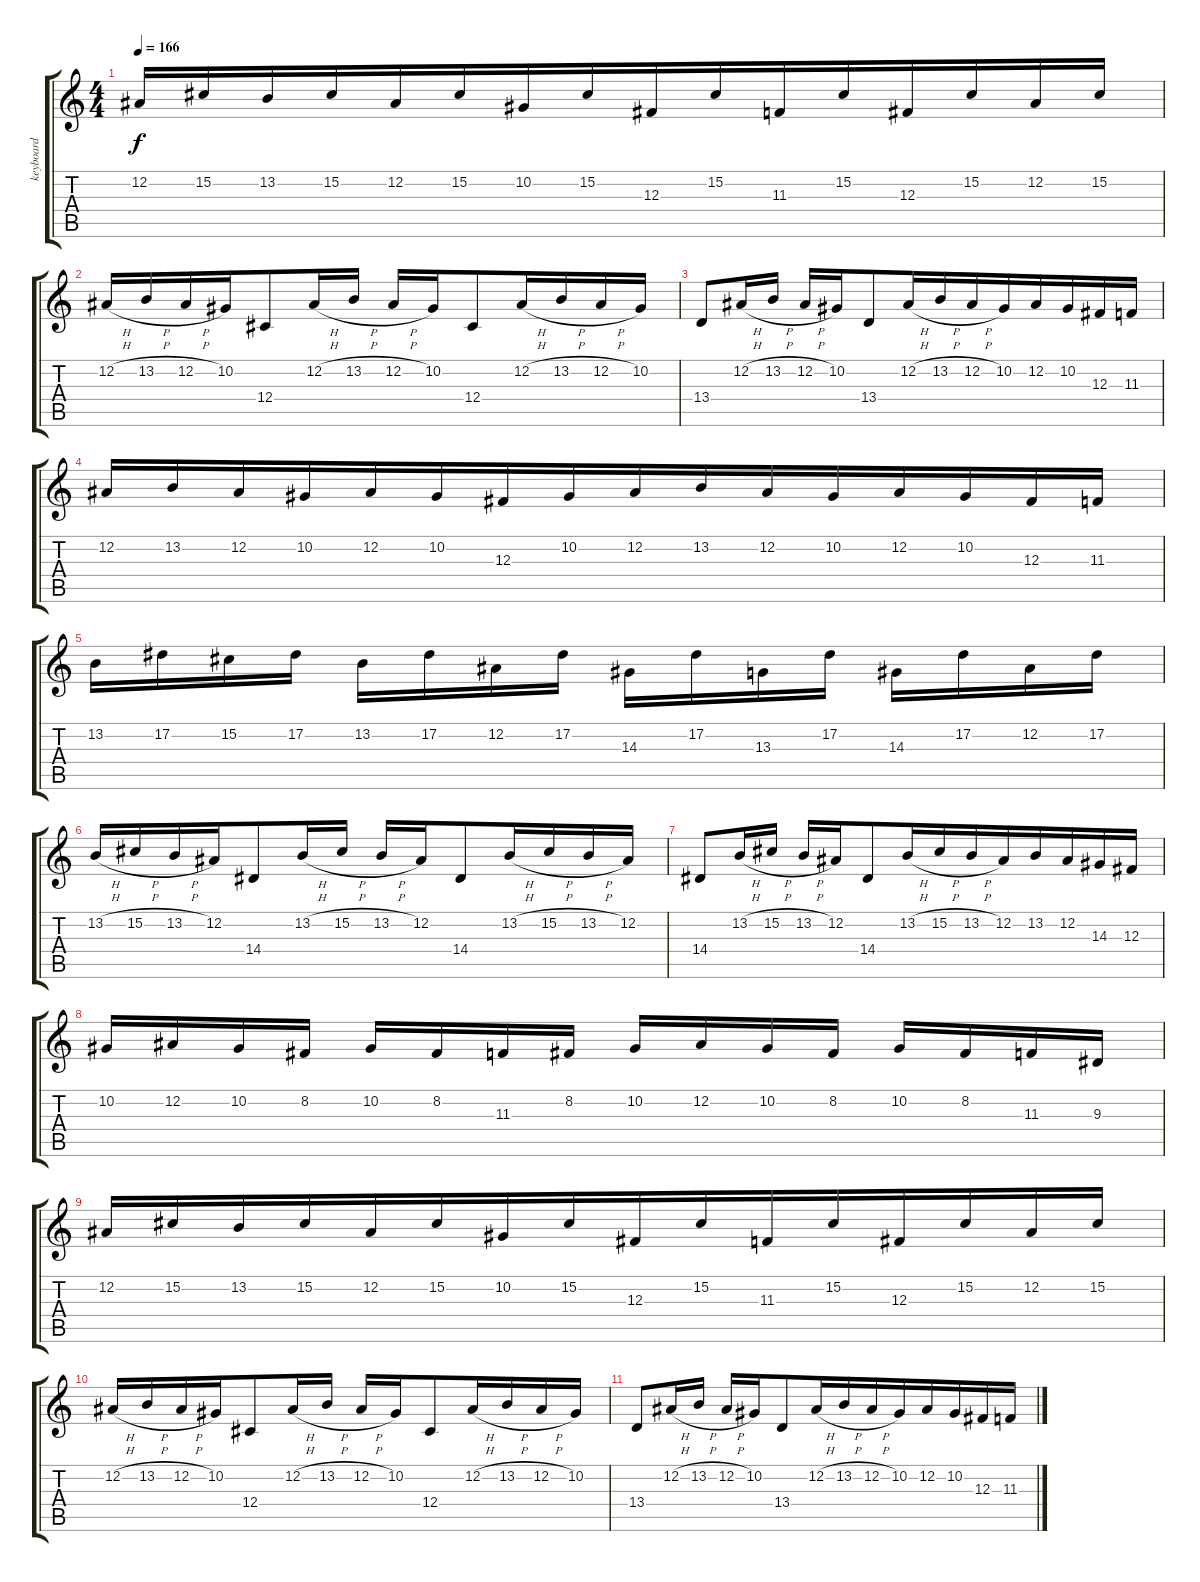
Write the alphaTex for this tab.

\track ("keyboard" "keyboard") {instrument lead1square}
\staff {score tabs}
\tuning (Eb4 Bb3 Gb3 Db3 Ab2 Eb2) {hide}
\ts (4 4)
\tempo 166
\clef g2
\ks c
12.2.16{dy f} 15.2.16{beam merge} 13.2.16{beam merge} 15.2.16{beam merge} 12.2.16 15.2.16 10.2.16 15.2.16{beam merge} 12.3.16{beam merge} 15.2.16 11.3.16{beam merge} 15.2.16{beam merge} 12.3.16 15.2.16 12.2.16 15.2.16 |
12.2{h}.16 13.2{h}.16 12.2{h}.16 10.2.16{beam merge} 12.4.8{beam merge} 12.2{h}.16 13.2{h}.16 12.2{h}.16 10.2.16{beam merge} 12.4.8{beam merge} 12.2{h}.16 13.2{h}.16 12.2{h}.16 10.2.16 |
13.4.8{beam merge} 12.2{h}.16 13.2{h}.16 12.2{h}.16 10.2.16{beam merge} 13.4.8{beam merge} 12.2{h}.16 13.2{h}.16 12.2{h}.16 10.2.16{beam merge} 12.2.16{beam merge} 10.2.16 12.3.16{beam merge} 11.3.16 |
12.2.16 13.2.16 12.2.16 10.2.16{beam merge} 12.2.16{beam merge} 10.2.16{beam merge} 12.3.16{beam merge} 10.2.16{beam merge} 12.2.16{beam merge} 13.2.16 12.2.16{beam merge} 10.2.16{beam merge} 12.2.16{beam merge} 10.2.16 12.3.16 11.3.16 |
13.2.16 17.2.16 15.2.16{beam merge} 17.2.16 13.2.16{beam merge} 17.2.16 12.2.16 17.2.16 14.3.16 17.2.16{beam merge} 13.3.16 17.2.16 14.3.16{beam merge} 17.2.16 12.2.16 17.2.16 |
13.2{h}.16 15.2{h}.16 13.2{h}.16 12.2.16{beam merge} 14.4.8{beam merge} 13.2{h}.16 15.2{h}.16 13.2{h}.16 12.2.16{beam merge} 14.4.8{beam merge} 13.2{h}.16 15.2{h}.16 13.2{h}.16 12.2.16 |
14.4.8{beam merge} 13.2{h}.16 15.2{h}.16 13.2{h}.16 12.2.16{beam merge} 14.4.8{beam merge} 13.2{h}.16 15.2{h}.16 13.2{h}.16 12.2.16{beam merge} 13.2.16 12.2.16 14.3.16 12.3.16 |
10.2.16{beam merge} 12.2.16{beam merge} 10.2.16 8.2.16 10.2.16 8.2.16 11.3.16{beam merge} 8.2.16 10.2.16{beam merge} 12.2.16{beam merge} 10.2.16 8.2.16 10.2.16 8.2.16 11.3.16 9.3.16 |
12.2.16 15.2.16{beam merge} 13.2.16{beam merge} 15.2.16{beam merge} 12.2.16 15.2.16 10.2.16 15.2.16{beam merge} 12.3.16{beam merge} 15.2.16 11.3.16{beam merge} 15.2.16{beam merge} 12.3.16 15.2.16 12.2.16 15.2.16 |
12.2{h}.16 13.2{h}.16 12.2{h}.16 10.2.16{beam merge} 12.4.8{beam merge} 12.2{h}.16 13.2{h}.16 12.2{h}.16 10.2.16{beam merge} 12.4.8{beam merge} 12.2{h}.16 13.2{h}.16 12.2{h}.16 10.2.16 |
13.4.8{beam merge} 12.2{h}.16 13.2{h}.16 12.2{h}.16 10.2.16{beam merge} 13.4.8{beam merge} 12.2{h}.16 13.2{h}.16 12.2{h}.16 10.2.16{beam merge} 12.2.16{beam merge} 10.2.16 12.3.16{beam merge} 11.3.16
